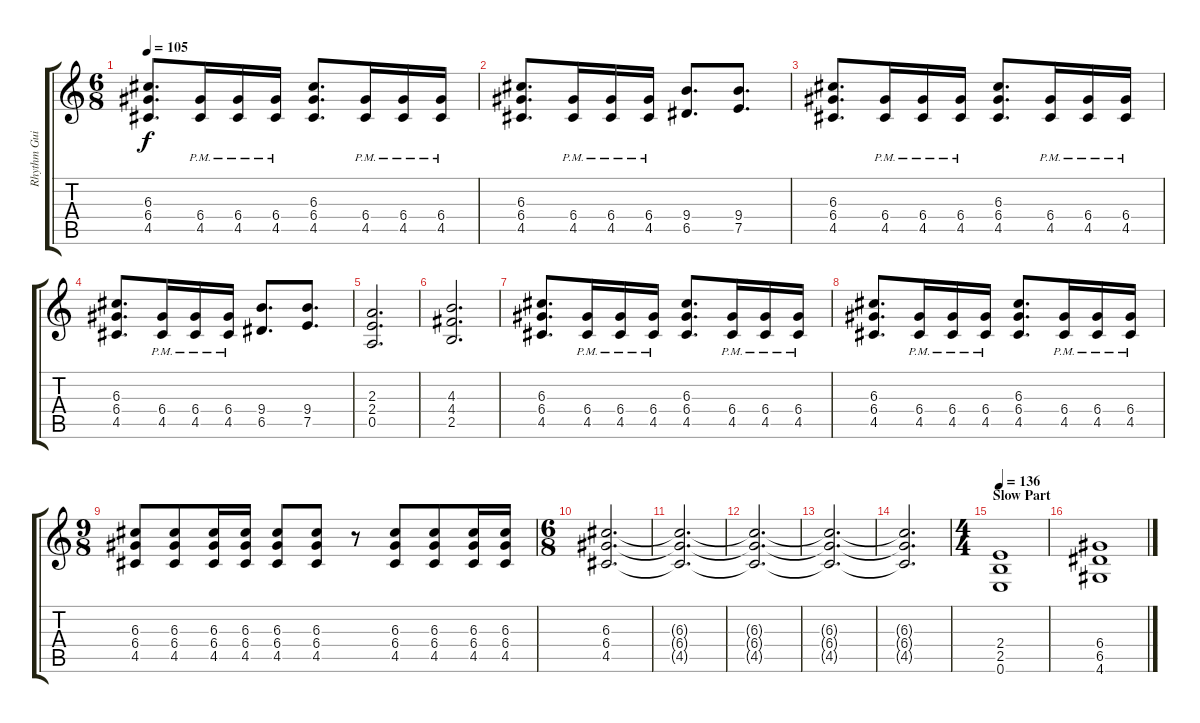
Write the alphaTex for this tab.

\track ("Rhythm Guitar" "Rhythm Gui") {instrument distortionguitar}
\staff {score tabs}
\tuning (E4 B3 G3 D3 A2 E2) {hide}
\ts (6 8)
\tempo 105
\clef g2
\ks c
(6.3 6.4 4.5).8{d dy f} (6.4{pm} 4.5{pm}).16 (6.4{pm} 4.5{pm}).16 (6.4{pm} 4.5{pm}).16 (6.3 6.4 4.5).8{d} (6.4{pm} 4.5{pm}).16 (6.4{pm} 4.5{pm}).16 (6.4{pm} 4.5{pm}).16 |
(6.3 6.4 4.5).8{d} (6.4{pm} 4.5{pm}).16 (6.4{pm} 4.5{pm}).16 (6.4{pm} 4.5{pm}).16 (9.4 6.5).8{d} (9.4 7.5).8{d} |
(6.3 6.4 4.5).8{d} (6.4{pm} 4.5{pm}).16 (6.4{pm} 4.5{pm}).16 (6.4{pm} 4.5{pm}).16 (6.3 6.4 4.5).8{d} (6.4{pm} 4.5{pm}).16 (6.4{pm} 4.5{pm}).16 (6.4{pm} 4.5{pm}).16 |
(6.3 6.4 4.5).8{d} (6.4{pm} 4.5{pm}).16 (6.4{pm} 4.5{pm}).16 (6.4{pm} 4.5{pm}).16 (9.4 6.5).8{d} (9.4 7.5).8{d} |
(2.3 2.4 0.5).2{d} |
(4.3 4.4 2.5).2{d} |
(6.3 6.4 4.5).8{d} (6.4{pm} 4.5{pm}).16 (6.4{pm} 4.5{pm}).16 (6.4{pm} 4.5{pm}).16 (6.3 6.4 4.5).8{d} (6.4{pm} 4.5{pm}).16 (6.4{pm} 4.5{pm}).16 (6.4{pm} 4.5{pm}).16 |
(6.3 6.4 4.5).8{d} (6.4{pm} 4.5{pm}).16 (6.4{pm} 4.5{pm}).16 (6.4{pm} 4.5{pm}).16 (6.3 6.4 4.5).8{d} (6.4{pm} 4.5{pm}).16 (6.4{pm} 4.5{pm}).16 (6.4{pm} 4.5{pm}).16 |
\ts (9 8)
(6.3 6.4 4.5).8 (6.3 6.4 4.5).8 (6.3 6.4 4.5).16 (6.3 6.4 4.5).16 (6.3 6.4 4.5).8 (6.3 6.4 4.5).8 r.8 (6.3 6.4 4.5).8 (6.3 6.4 4.5).8 (6.3 6.4 4.5).16 (6.3 6.4 4.5).16 |
\ts (6 8)
(6.3 6.4 4.5).2{d} |
(6.3{t} 6.4{t} 4.5{t}).2{d} |
(6.3{t} 6.4{t} 4.5{t}).2{d volume 8} |
(6.3{t} 6.4{t} 4.5{t}).2{d} |
(6.3{t} 6.4{t} 4.5{t}).2{d} |
\ts (4 4)
\section ("" "Slow Part")
\tempo 136
(2.4 2.5 0.6).1{volume 12} |
(6.4 6.5 4.6).1
